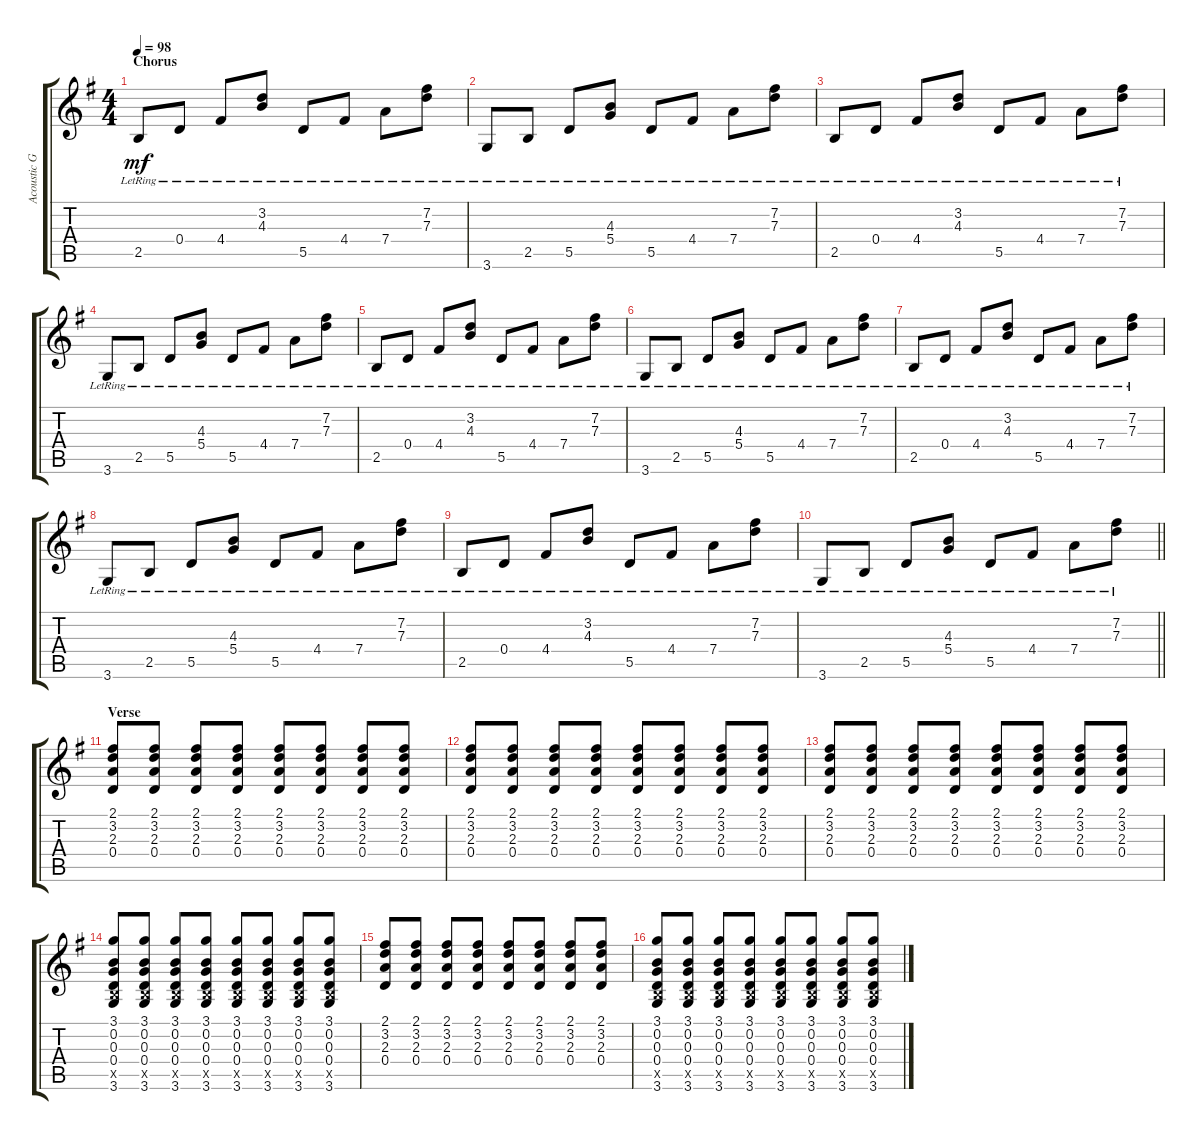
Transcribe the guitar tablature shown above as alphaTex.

\track ("Acoustic Guitar 2" "Acoustic G") {instrument acousticguitarsteel}
\staff {score tabs}
\tuning (E4 B3 G3 D3 A2 E2) {hide}
\ts (4 4)
\section ("" "Chorus")
\tempo 98
\clef g2
\ks g
2.5{lr}.8{dy mf} 0.4{lr}.8 4.4{lr}.8 (3.2{lr} 4.3{lr}).8 5.5{lr}.8 4.4{lr}.8 7.4{lr}.8 (7.2{lr} 7.3{lr}).8 |
3.6{lr}.8 2.5{lr}.8 5.5{lr}.8 (4.3{lr} 5.4{lr}).8 5.5{lr}.8 4.4{lr}.8 7.4{lr}.8 (7.2{lr} 7.3{lr}).8 |
2.5{lr}.8 0.4{lr}.8 4.4{lr}.8 (3.2{lr} 4.3{lr}).8 5.5{lr}.8 4.4{lr}.8 7.4{lr}.8 (7.2{lr} 7.3{lr}).8 |
3.6{lr}.8 2.5{lr}.8 5.5{lr}.8 (4.3{lr} 5.4{lr}).8 5.5{lr}.8 4.4{lr}.8 7.4{lr}.8 (7.2{lr} 7.3{lr}).8 |
2.5{lr}.8 0.4{lr}.8 4.4{lr}.8 (3.2{lr} 4.3{lr}).8 5.5{lr}.8 4.4{lr}.8 7.4{lr}.8 (7.2{lr} 7.3{lr}).8 |
3.6{lr}.8 2.5{lr}.8 5.5{lr}.8 (4.3{lr} 5.4{lr}).8 5.5{lr}.8 4.4{lr}.8 7.4{lr}.8 (7.2{lr} 7.3{lr}).8 |
2.5{lr}.8 0.4{lr}.8 4.4{lr}.8 (3.2{lr} 4.3{lr}).8 5.5{lr}.8 4.4{lr}.8 7.4{lr}.8 (7.2{lr} 7.3{lr}).8 |
3.6{lr}.8 2.5{lr}.8 5.5{lr}.8 (4.3{lr} 5.4{lr}).8 5.5{lr}.8 4.4{lr}.8 7.4{lr}.8 (7.2{lr} 7.3{lr}).8 |
2.5{lr}.8 0.4{lr}.8 4.4{lr}.8 (3.2{lr} 4.3{lr}).8 5.5{lr}.8 4.4{lr}.8 7.4{lr}.8 (7.2{lr} 7.3{lr}).8 |
\barLineRight lightlight
3.6{lr}.8 2.5{lr}.8 5.5{lr}.8 (4.3{lr} 5.4{lr}).8 5.5{lr}.8 4.4{lr}.8 7.4{lr}.8 (7.2{lr} 7.3{lr}).8 |
\section ("" "Verse")
(2.1 3.2 2.3 0.4).8 (2.1 3.2 2.3 0.4).8 (2.1 3.2 2.3 0.4).8 (2.1 3.2 2.3 0.4).8 (2.1 3.2 2.3 0.4).8 (2.1 3.2 2.3 0.4).8 (2.1 3.2 2.3 0.4).8 (2.1 3.2 2.3 0.4).8 |
(2.1 3.2 2.3 0.4).8 (2.1 3.2 2.3 0.4).8 (2.1 3.2 2.3 0.4).8 (2.1 3.2 2.3 0.4).8 (2.1 3.2 2.3 0.4).8 (2.1 3.2 2.3 0.4).8 (2.1 3.2 2.3 0.4).8 (2.1 3.2 2.3 0.4).8 |
(2.1 3.2 2.3 0.4).8 (2.1 3.2 2.3 0.4).8 (2.1 3.2 2.3 0.4).8 (2.1 3.2 2.3 0.4).8 (2.1 3.2 2.3 0.4).8 (2.1 3.2 2.3 0.4).8 (2.1 3.2 2.3 0.4).8 (2.1 3.2 2.3 0.4).8 |
(3.1 0.2 0.3 0.4 2.5{x} 3.6).8 (3.1 0.2 0.3 0.4 2.5{x} 3.6).8 (3.1 0.2 0.3 0.4 2.5{x} 3.6).8 (3.1 0.2 0.3 0.4 2.5{x} 3.6).8 (3.1 0.2 0.3 0.4 2.5{x} 3.6).8 (3.1 0.2 0.3 0.4 2.5{x} 3.6).8 (3.1 0.2 0.3 0.4 2.5{x} 3.6).8 (3.1 0.2 0.3 0.4 2.5{x} 3.6).8 |
(2.1 3.2 2.3 0.4).8 (2.1 3.2 2.3 0.4).8 (2.1 3.2 2.3 0.4).8 (2.1 3.2 2.3 0.4).8 (2.1 3.2 2.3 0.4).8 (2.1 3.2 2.3 0.4).8 (2.1 3.2 2.3 0.4).8 (2.1 3.2 2.3 0.4).8 |
(3.1 0.2 0.3 0.4 2.5{x} 3.6).8 (3.1 0.2 0.3 0.4 2.5{x} 3.6).8 (3.1 0.2 0.3 0.4 2.5{x} 3.6).8 (3.1 0.2 0.3 0.4 2.5{x} 3.6).8 (3.1 0.2 0.3 0.4 2.5{x} 3.6).8 (3.1 0.2 0.3 0.4 2.5{x} 3.6).8 (3.1 0.2 0.3 0.4 2.5{x} 3.6).8 (3.1 0.2 0.3 0.4 2.5{x} 3.6).8
